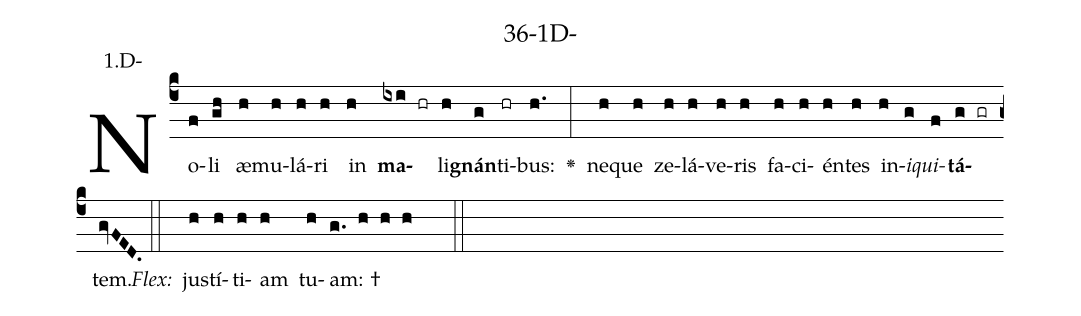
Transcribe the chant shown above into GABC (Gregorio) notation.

name: 36-1D-;
annotation: 1.D-;
%%
(c4)No(f)li(gh) æ(h)mu(h)lá(h)ri(h) in(h) <b>ma</b>(ixi hr)li(h)<b>gnán</b>(g)ti(hr)bus:(h.) <v>\greheightstar</v>(:) ne(h)que(h) ze(h)lá(h)ve(h)ris(h) fa(h)ci(h)én(h)tes(h) in(h)<i>i</i>(g)<i>qui</i>(f)<b>tá</b>(g gr)tem.(gvFED.) (::)
<i>Flex:</i>()  jus(h)tí(h)ti(h)am(h) tu(h)am: †(g. h h h  ::)

%E(h) u(h) o(g) u(f) a(g) e.(gvFED.) (::)
